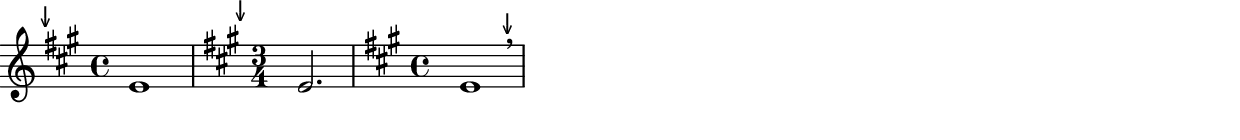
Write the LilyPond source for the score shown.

%% Generated by lilypond-book
%% Options: [exampleindent=10.16\mm,fragment,indent=0\mm,line-width=160\mm,paper-height=845.047\pt,paper-width=597.508\pt,papersize='(cons (* 597.508 pt) (* 845.047 pt)),quote,relative=1]
\include "lilypond-book-preamble.ly"


% ****************************************************************
% Start cut-&-pastable-section
% ****************************************************************

#(ly:set-option 'eps-box-padding 3.000000)



\paper {
  #(set-paper-size '(cons (* 597.508 pt) (* 845.047 pt)))
  indent = 0\mm
  line-width = 160\mm
  % offset the left padding, also add 1mm as lilypond creates cropped
  % images with a little space on the right
  line-width = #(- line-width (* mm  3.000000) (* mm 1))
  line-width = 160\mm - 2.0 * 10.16\mm
  % offset the left padding, also add 1mm as lilypond creates cropped
  % images with a little space on the right
  line-width = #(- line-width (* mm  3.000000) (* mm 1))
}

\layout {
  
}


\relative c'
{


% ****************************************************************
% ly snippet contents follows:
% ****************************************************************
\sourcefileline 3578
% The RehearsalMark will be centered above the Clef
\override Score.RehearsalMark.break-align-symbols = #'(clef)
\key a \major
\clef treble
\mark "↓"
e1
% The RehearsalMark will be centered above the TimeSignature
\override Score.RehearsalMark.break-align-symbols = #'(time-signature)
\key a \major
\clef treble
\time 3/4
\mark "↓"
e2.
% The rehearsal mark will be centered above the Breath Mark
\override Score.RehearsalMark.break-align-symbols = #'(breathing-sign)
\key a \major
\clef treble
\time 4/4
e1
\breathe
\mark "↓"


% ****************************************************************
% end ly snippet
% ****************************************************************
}
